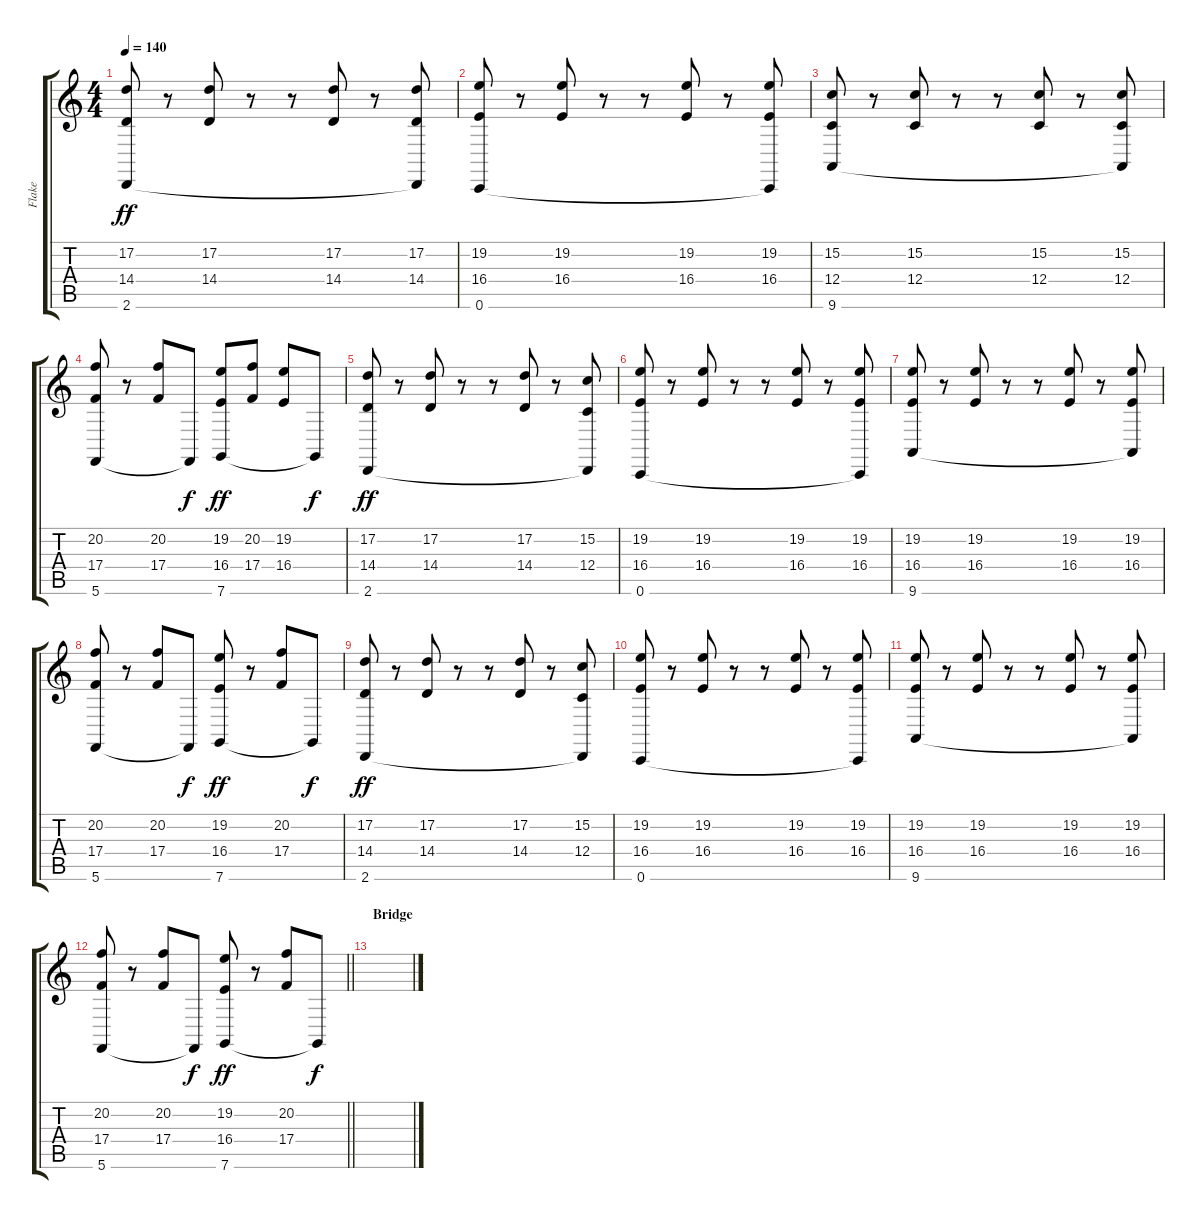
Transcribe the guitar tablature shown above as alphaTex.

\track ("Flake" "Flake") {instrument lead8bassandlead}
\staff {score tabs}
\tuning (D4 A3 F3 C3 G2 C2) {hide}
\ts (4 4)
\tempo 140
\clef g2
\ks c
(17.2 14.4 2.6).8{dy ff} r.8 (17.2 14.4).8 r.8 r.8 (17.2 14.4).8 r.8 (17.2 14.4 2.6{t}).8 |
(19.2 16.4 0.6).8 r.8 (19.2 16.4).8 r.8 r.8 (19.2 16.4).8 r.8 (19.2 16.4 0.6{t}).8 |
(15.2 12.4 9.6).8 r.8 (15.2 12.4).8 r.8 r.8 (15.2 12.4).8 r.8 (15.2 12.4 9.6{t}).8 |
(20.2 17.4 5.6).8 r.8 (20.2 17.4).8 5.6{t}.8{dy f} (19.2 16.4 7.6).8{dy ff} (20.2 17.4).8 (19.2 16.4).8 7.6{t}.8{dy f} |
(17.2 14.4 2.6).8{dy ff} r.8 (17.2 14.4).8 r.8 r.8 (17.2 14.4).8 r.8 (15.2 12.4 2.6{t}).8 |
(19.2 16.4 0.6).8 r.8 (19.2 16.4).8 r.8 r.8 (19.2 16.4).8 r.8 (19.2 16.4 0.6{t}).8 |
(19.2 16.4 9.6).8 r.8 (19.2 16.4).8 r.8 r.8 (19.2 16.4).8 r.8 (19.2 16.4 9.6{t}).8 |
(20.2 17.4 5.6).8 r.8 (20.2 17.4).8 5.6{t}.8{dy f} (19.2 16.4 7.6).8{dy ff} r.8 (20.2 17.4).8 7.6{t}.8{dy f} |
(17.2 14.4 2.6).8{dy ff} r.8 (17.2 14.4).8 r.8 r.8 (17.2 14.4).8 r.8 (15.2 12.4 2.6{t}).8 |
(19.2 16.4 0.6).8 r.8 (19.2 16.4).8 r.8 r.8 (19.2 16.4).8 r.8 (19.2 16.4 0.6{t}).8 |
(19.2 16.4 9.6).8 r.8 (19.2 16.4).8 r.8 r.8 (19.2 16.4).8 r.8 (19.2 16.4 9.6{t}).8 |
\barLineRight lightlight
(20.2 17.4 5.6).8 r.8 (20.2 17.4).8 5.6{t}.8{dy f} (19.2 16.4 7.6).8{dy ff} r.8 (20.2 17.4).8 7.6{t}.8{dy f} |
\section ("" "Bridge")
